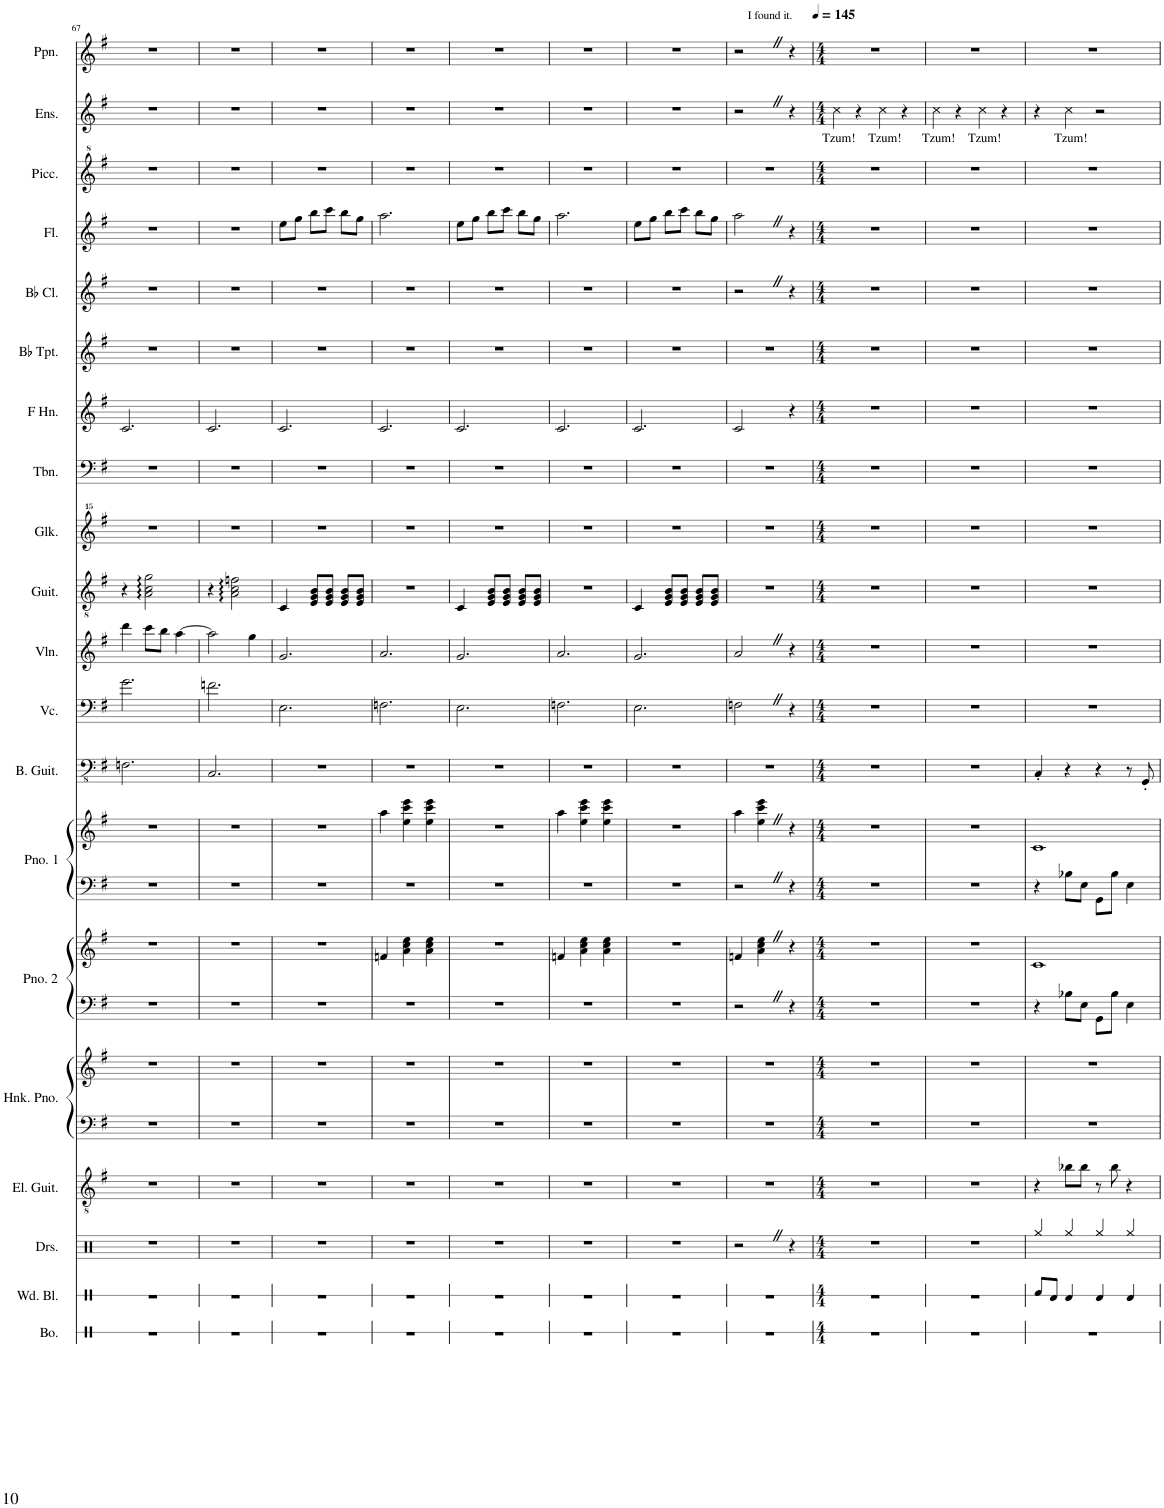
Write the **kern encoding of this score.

**kern	**kern	**kern	**kern	**kern	**kern	**kern	**kern	**kern	**kern	**kern	**kern	**kern	**kern	**kern	**kern	**kern	**kern	**kern	**kern	**kern	**kern	**text	**kern
*part20	*part19	*part18	*part17	*part16	*part16	*part15	*part15	*part14	*part14	*part13	*part12	*part11	*part10	*part9	*part8	*part7	*part6	*part5	*part4	*part3	*part2	*part2	*part1
*staff23	*staff22	*staff21	*staff20	*staff19	*staff18	*staff17	*staff16	*staff15	*staff14	*staff13	*staff12	*staff11	*staff10	*staff9	*staff8	*staff7	*staff6	*staff5	*staff4	*staff3	*staff2	*staff2	*staff1
*I"Bongos	*I"Wood Blocks	*I"Drumset	*I"Electric Guitar	*I"Honky Tonk Piano	*	*I"Piano 2	*	*I"Piano 1	*	*I"Bass Guitar	*I"Violoncello	*I"Violin	*I"Acoustic Guitar	*I"Glockenspiel	*I"Trombone	*I"Horn in F	*I"Bb Trumpet	*I"Bb Clarinet	*I"Flute	*I"Piccolo	*I"Ensemble	*	*I"Pippin
*I'Bo.	*I'Wd. Bl.	*I'Drs.	*I'El. Guit.	*I'Hnk. Pno.	*	*I'Pno. 2	*	*I'Pno. 1	*	*I'B. Guit.	*I'Vc.	*I'Vln.	*I'Guit.	*I'Glk.	*I'Tbn.	*	*I'Bb Tpt.	*I'Bb Cl.	*I'Fl.	*I'Picc.	*I'Ens.	*	*I'Ppn.
!!LO:PB:g=z
*clefX	*clefX	*clefX	*clefGv2	*clefF4	*clefG2	*clefF4	*clefG2	*clefF4	*clefG2	*clefFv4	*clefF4	*clefG2	*clefGv2	*clefG^^2	*clefF4	*clefG2	*clefG2	*clefG2	*clefG2	*clefG^2	*clefG2	*	*clefG2
*	*	*	*	*	*	*	*	*	*	*	*	*	*	*	*	*ITrd4c7	*ITrd1c2	*ITrd1c2	*	*ITrd-7c-12	*	*	*
*k[]	*k[]	*k[]	*k[f#]	*k[f#]	*k[f#]	*k[f#]	*k[f#]	*k[f#]	*k[f#]	*k[f#]	*k[f#]	*k[f#]	*k[f#]	*k[f#]	*k[f#]	*k[f#]	*k[f#]	*k[f#]	*k[f#]	*k[f#]	*k[f#]	*	*k[f#]
*M3/4	*M3/4	*M3/4	*M3/4	*M3/4	*M3/4	*M3/4	*M3/4	*M3/4	*M3/4	*M3/4	*M3/4	*M3/4	*M3/4	*M3/4	*M3/4	*M3/4	*M3/4	*M3/4	*M3/4	*M3/4	*M3/4	*	*M3/4
=67	=67	=67	=67	=67	=67	=67	=67	=67	=67	=67	=67	=67	=67	=67	=67	=67	=67	=67	=67	=67	=67	=67	=67
2.r	2.r	2.r	2.r	2.r	2.r	2.r	2.r	2.r	2.r	2.FFn\	2.g\	4ddd\	4r	2.r	2.r	2.c/	2.r	2.r	2.r	2.r	2.r	.	2.r
.	.	.	.	.	.	.	.	.	.	.	.	8ccc\L	2A\ 2c\ 2g\	.	.	.	.	.	.	.	.	.	.
.	.	.	.	.	.	.	.	.	.	.	.	8bb\J	.	.	.	.	.	.	.	.	.	.	.
.	.	.	.	.	.	.	.	.	.	.	.	[4aa\	.	.	.	.	.	.	.	.	.	.	.
=68	=68	=68	=68	=68	=68	=68	=68	=68	=68	=68	=68	=68	=68	=68	=68	=68	=68	=68	=68	=68	=68	=68	=68
2.r	2.r	2.r	2.r	2.r	2.r	2.r	2.r	2.r	2.r	2.CC/	2.fn\	2aa\]	4r	2.r	2.r	2.c/	2.r	2.r	2.r	2.r	2.r	.	2.r
.	.	.	.	.	.	.	.	.	.	.	.	.	2A\ 2c\ 2fn\	.	.	.	.	.	.	.	.	.	.
.	.	.	.	.	.	.	.	.	.	.	.	4gg\	.	.	.	.	.	.	.	.	.	.	.
=69	=69	=69	=69	=69	=69	=69	=69	=69	=69	=69	=69	=69	=69	=69	=69	=69	=69	=69	=69	=69	=69	=69	=69
2.r	2.r	2.r	2.r	2.r	2.r	2.r	2.r	2.r	2.r	2.r	2.E\	2.g/	4C/	2.r	2.r	2.c/	2.r	2.r	8ee\L	2.r	2.r	.	2.r
.	.	.	.	.	.	.	.	.	.	.	.	.	.	.	.	.	.	.	8gg\J	.	.	.	.
.	.	.	.	.	.	.	.	.	.	.	.	.	8E/ 8G/ 8B/L	.	.	.	.	.	8bb\L	.	.	.	.
.	.	.	.	.	.	.	.	.	.	.	.	.	8E/ 8G/ 8B/J	.	.	.	.	.	8ccc\J	.	.	.	.
.	.	.	.	.	.	.	.	.	.	.	.	.	8E/ 8G/ 8B/L	.	.	.	.	.	8bb\L	.	.	.	.
.	.	.	.	.	.	.	.	.	.	.	.	.	8E/ 8G/ 8B/J	.	.	.	.	.	8gg\J	.	.	.	.
=70	=70	=70	=70	=70	=70	=70	=70	=70	=70	=70	=70	=70	=70	=70	=70	=70	=70	=70	=70	=70	=70	=70	=70
2.r	2.r	2.r	2.r	2.r	2.r	2.r	4fn/	2.r	4aa\	2.r	2.Fn\	2.a/	2.r	2.r	2.r	2.c/	2.r	2.r	2.aa\	2.r	2.r	.	2.r
.	.	.	.	.	.	.	4a\ 4cc\ 4ee\	.	4ee\ 4ccc\ 4eee\	.	.	.	.	.	.	.	.	.	.	.	.	.	.
.	.	.	.	.	.	.	4a\ 4cc\ 4ee\	.	4ee\ 4ccc\ 4eee\	.	.	.	.	.	.	.	.	.	.	.	.	.	.
=71	=71	=71	=71	=71	=71	=71	=71	=71	=71	=71	=71	=71	=71	=71	=71	=71	=71	=71	=71	=71	=71	=71	=71
2.r	2.r	2.r	2.r	2.r	2.r	2.r	2.r	2.r	2.r	2.r	2.E\	2.g/	4C/	2.r	2.r	2.c/	2.r	2.r	8ee\L	2.r	2.r	.	2.r
.	.	.	.	.	.	.	.	.	.	.	.	.	.	.	.	.	.	.	8gg\J	.	.	.	.
.	.	.	.	.	.	.	.	.	.	.	.	.	8E/ 8G/ 8B/L	.	.	.	.	.	8bb\L	.	.	.	.
.	.	.	.	.	.	.	.	.	.	.	.	.	8E/ 8G/ 8B/J	.	.	.	.	.	8ccc\J	.	.	.	.
.	.	.	.	.	.	.	.	.	.	.	.	.	8E/ 8G/ 8B/L	.	.	.	.	.	8bb\L	.	.	.	.
.	.	.	.	.	.	.	.	.	.	.	.	.	8E/ 8G/ 8B/J	.	.	.	.	.	8gg\J	.	.	.	.
=72	=72	=72	=72	=72	=72	=72	=72	=72	=72	=72	=72	=72	=72	=72	=72	=72	=72	=72	=72	=72	=72	=72	=72
2.r	2.r	2.r	2.r	2.r	2.r	2.r	4fn/	2.r	4aa\	2.r	2.Fn\	2.a/	2.r	2.r	2.r	2.c/	2.r	2.r	2.aa\	2.r	2.r	.	2.r
.	.	.	.	.	.	.	4a\ 4cc\ 4ee\	.	4ee\ 4ccc\ 4eee\	.	.	.	.	.	.	.	.	.	.	.	.	.	.
.	.	.	.	.	.	.	4a\ 4cc\ 4ee\	.	4ee\ 4ccc\ 4eee\	.	.	.	.	.	.	.	.	.	.	.	.	.	.
=73	=73	=73	=73	=73	=73	=73	=73	=73	=73	=73	=73	=73	=73	=73	=73	=73	=73	=73	=73	=73	=73	=73	=73
2.r	2.r	2.r	2.r	2.r	2.r	2.r	2.r	2.r	2.r	2.r	2.E\	2.g/	4C/	2.r	2.r	2.c/	2.r	2.r	8ee\L	2.r	2.r	.	2.r
.	.	.	.	.	.	.	.	.	.	.	.	.	.	.	.	.	.	.	8gg\J	.	.	.	.
.	.	.	.	.	.	.	.	.	.	.	.	.	8E/ 8G/ 8B/L	.	.	.	.	.	8bb\L	.	.	.	.
.	.	.	.	.	.	.	.	.	.	.	.	.	8E/ 8G/ 8B/J	.	.	.	.	.	8ccc\J	.	.	.	.
.	.	.	.	.	.	.	.	.	.	.	.	.	8E/ 8G/ 8B/L	.	.	.	.	.	8bb\L	.	.	.	.
.	.	.	.	.	.	.	.	.	.	.	.	.	8E/ 8G/ 8B/J	.	.	.	.	.	8gg\J	.	.	.	.
=74	=74	=74	=74	=74	=74	=74	=74	=74	=74	=74	=74	=74	=74	=74	=74	=74	=74	=74	=74	=74	=74	=74	=74
!	!	!	!	!	!	!	!	!	!	!	!	!	!	!	!	!	!	!	!	!	!	!	!LO:TX:a:t=I found it.
2.r	2.r	2r	2.r	2.r	2.r	2r	4fn/	2r	4aa\	2.r	2FnZ\	2aZ/	2.r	2.r	2.r	2c/	2.r	2r	2aaZ\	2.r	2r	.	2r
.	.	.	.	.	.	.	4a\Z 4cc\Z 4ee\Z	.	4ee\Z 4ccc\Z 4eee\Z	.	.	.	.	.	.	.	.	.	.	.	.	.	.
.	.	4r	.	.	.	4r	4r	4r	4r	.	4r	4r	.	.	.	4r	.	4r	4r	.	4r	.	4r
=75	=75	=75	=75	=75	=75	=75	=75	=75	=75	=75	=75	=75	=75	=75	=75	=75	=75	=75	=75	=75	=75	=75	=75
*M4/4	*M4/4	*M4/4	*M4/4	*M4/4	*M4/4	*M4/4	*M4/4	*M4/4	*M4/4	*M4/4	*M4/4	*M4/4	*M4/4	*M4/4	*M4/4	*M4/4	*M4/4	*M4/4	*M4/4	*M4/4	*M4/4	*	*M4/4
*	*	*	*	*	*	*	*	*	*	*	*	*	*	*	*	*	*	*	*	*	*	*	*MM145
!	!	!	!	!	!	!	!	!	!	!	!	!	!	!	!	!	!	!	!	!	!	!LO:LY:b	!
1r	1r	1r	1r	1r	1r	1r	1r	1r	1r	1r	1r	1r	1r	1r	1r	1r	1r	1r	1r	1r	4cc\	Tzum!	1r
.	.	.	.	.	.	.	.	.	.	.	.	.	.	.	.	.	.	.	.	.	4r	.	.
!	!	!	!	!	!	!	!	!	!	!	!	!	!	!	!	!	!	!	!	!	!	!LO:LY:b	!
.	.	.	.	.	.	.	.	.	.	.	.	.	.	.	.	.	.	.	.	.	4cc\	Tzum!	.
.	.	.	.	.	.	.	.	.	.	.	.	.	.	.	.	.	.	.	.	.	4r	.	.
=76	=76	=76	=76	=76	=76	=76	=76	=76	=76	=76	=76	=76	=76	=76	=76	=76	=76	=76	=76	=76	=76	=76	=76
!	!	!	!	!	!	!	!	!	!	!	!	!	!	!	!	!	!	!	!	!	!	!LO:LY:b	!
1r	1r	1r	1r	1r	1r	1r	1r	1r	1r	1r	1r	1r	1r	1r	1r	1r	1r	1r	1r	1r	4cc\	Tzum!	1r
.	.	.	.	.	.	.	.	.	.	.	.	.	.	.	.	.	.	.	.	.	4r	.	.
!	!	!	!	!	!	!	!	!	!	!	!	!	!	!	!	!	!	!	!	!	!	!LO:LY:b	!
.	.	.	.	.	.	.	.	.	.	.	.	.	.	.	.	.	.	.	.	.	4cc\	Tzum!	.
.	.	.	.	.	.	.	.	.	.	.	.	.	.	.	.	.	.	.	.	.	4r	.	.
=77	=77	=77	=77	=77	=77	=77	=77	=77	=77	=77	=77	=77	=77	=77	=77	=77	=77	=77	=77	=77	=77	=77	=77
1r	8Rf/L	4Rgg/	4r	1r	1r	4r	1c	4r	1c	4CC'/	1r	1r	1r	1r	1r	1r	1r	1r	1r	1r	4r	.	1r
.	8Rd/J	.	.	.	.	.	.	.	.	.	.	.	.	.	.	.	.	.	.	.	.	.	.
!	!	!	!	!	!	!	!	!	!	!	!	!	!	!	!	!	!	!	!	!	!	!LO:LY:b	!
.	4Rd/	4Rgg/	8b-X\L	.	.	8B-X\L	.	8B-X\L	.	4r	.	.	.	.	.	.	.	.	.	.	4cc\	Tzum!	.
.	.	.	8b-\J	.	.	8E\J	.	8E\J	.	.	.	.	.	.	.	.	.	.	.	.	.	.	.
.	4Rd/	4Rgg/	8r	.	.	8GG\L	.	8GG\L	.	4r	.	.	.	.	.	.	.	.	.	.	2r	.	.
.	.	.	8b-\	.	.	8B-\J	.	8B-\J	.	.	.	.	.	.	.	.	.	.	.	.	.	.	.
.	4Rd/	4Rgg/	4r	.	.	4E\	.	4E\	.	8r	.	.	.	.	.	.	.	.	.	.	.	.	.
.	.	.	.	.	.	.	.	.	.	8GGG'/	.	.	.	.	.	.	.	.	.	.	.	.	.
=	=	=	=	=	=	=	=	=	=	=	=	=	=	=	=	=	=	=	=	=	=	=	=
*-	*-	*-	*-	*-	*-	*-	*-	*-	*-	*-	*-	*-	*-	*-	*-	*-	*-	*-	*-	*-	*-	*-	*-
